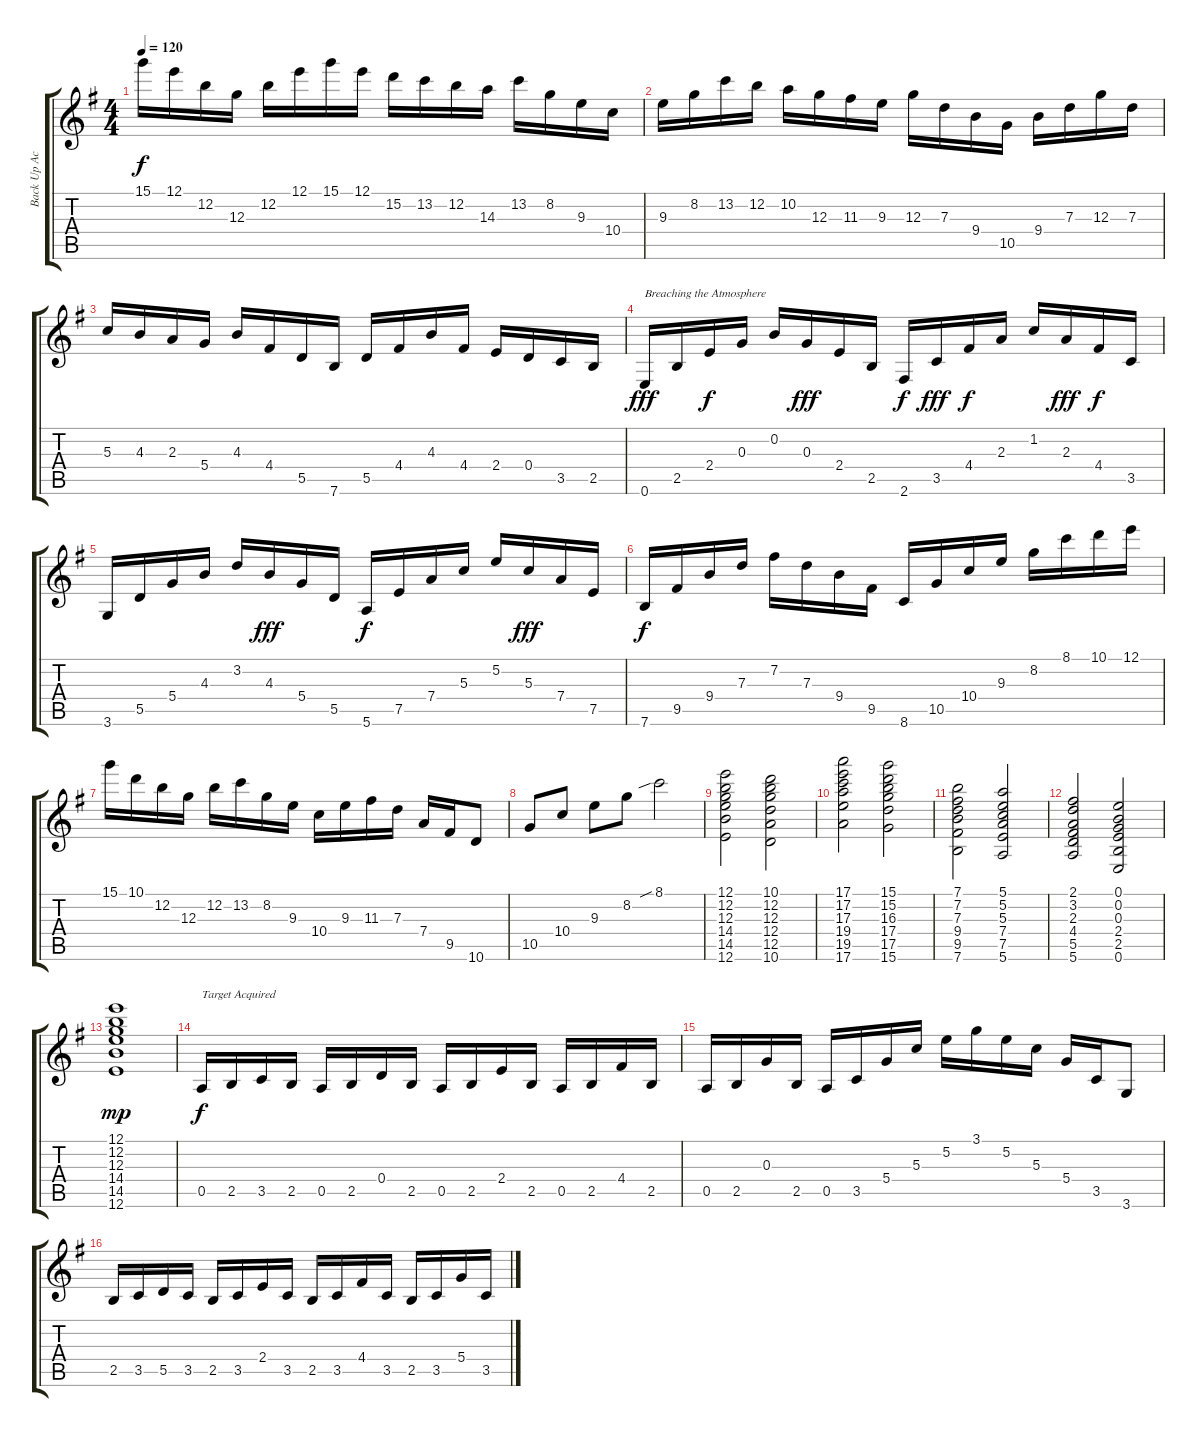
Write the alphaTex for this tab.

\track ("Back Up Acoustic" "Back Up Ac") {instrument acousticguitarsteel}
\staff {score tabs}
\tuning (E4 B3 G3 D3 A2 E2) {hide}
\ts (4 4)
\tempo 120
\clef g2
\ks g
15.1.16{dy f} 12.1.16 12.2.16 12.3.16 12.2.16 12.1.16 15.1.16 12.1.16 15.2.16 13.2.16 12.2.16 14.3.16 13.2.16 8.2.16 9.3.16 10.4.16 |
9.3.16 8.2.16 13.2.16 12.2.16 10.2.16 12.3.16 11.3.16 9.3.16 12.3.16 7.3.16 9.4.16 10.5.16 9.4.16 7.3.16 12.3.16 7.3.16 |
5.3.16 4.3.16 2.3.16 5.4.16 4.3.16 4.4.16 5.5.16 7.6.16 5.5.16 4.4.16 4.3.16 4.4.16 2.4.16 0.4.16 3.5.16 2.5.16 |
0.6.16{txt "Breaching the Atmosphere" dy fff} 2.5.16 2.4.16{dy f} 0.3.16 0.2.16 0.3.16{dy fff} 2.4.16 2.5.16 2.6.16{dy f} 3.5.16{dy fff} 4.4.16{dy f} 2.3.16 1.2.16 2.3.16{dy fff} 4.4.16{dy f} 3.5.16 |
3.6.16 5.5.16 5.4.16 4.3.16 3.2.16 4.3.16{dy fff} 5.4.16 5.5.16 5.6.16{dy f} 7.5.16 7.4.16 5.3.16 5.2.16 5.3.16{dy fff} 7.4.16 7.5.16 |
7.6.16{dy f} 9.5.16 9.4.16 7.3.16 7.2.16 7.3.16 9.4.16 9.5.16 8.6.16 10.5.16 10.4.16 9.3.16 8.2.16 8.1.16 10.1.16 12.1.16 |
15.1.16 10.1.16 12.2.16 12.3.16 12.2.16 13.2.16 8.2.16 9.3.16 10.4.16 9.3.16 11.3.16 7.3.16 7.4.16 9.5.16 10.6.8 |
10.5.8 10.4.8 9.3.8 8.2.8 8.1{sib}.2 |
(12.1 12.2 12.3 14.4 14.5 12.6).2 (10.1 12.2 12.3 12.4 12.5 10.6).2 |
(17.1 17.2 17.3 19.4 19.5 17.6).2 (15.1 15.2 16.3 17.4 17.5 15.6).2 |
(7.1 7.2 7.3 9.4 9.5 7.6).2 (5.1 5.2 5.3 7.4 7.5 5.6).2 |
(2.1 3.2 2.3 4.4 5.5 5.6).2 (0.1 0.2 0.3 2.4 2.5 0.6).2 |
(12.1 12.2 12.3 14.4 14.5 12.6).1{dy mp} |
0.5.16{txt "Target Acquired" dy f} 2.5.16 3.5.16 2.5.16 0.5.16 2.5.16 0.4.16 2.5.16 0.5.16 2.5.16 2.4.16 2.5.16 0.5.16 2.5.16 4.4.16 2.5.16 |
0.5.16 2.5.16 0.3.16 2.5.16 0.5.16 3.5.16 5.4.16 5.3.16 5.2.16 3.1.16 5.2.16 5.3.16 5.4.16 3.5.16 3.6.8 |
2.5.16 3.5.16 5.5.16 3.5.16 2.5.16 3.5.16 2.4.16 3.5.16 2.5.16 3.5.16 4.4.16 3.5.16 2.5.16 3.5.16 5.4.16 3.5.16
